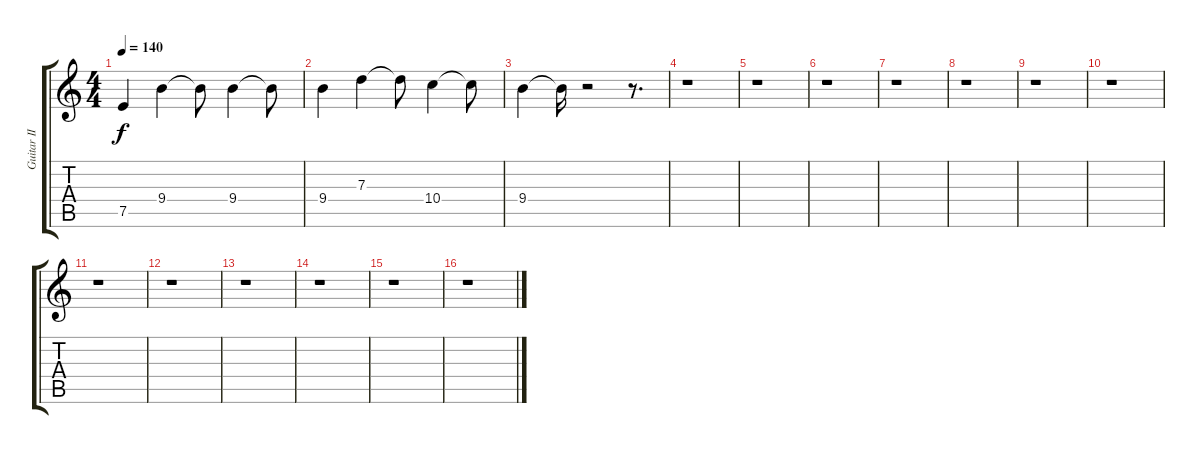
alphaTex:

\track ("Guitar II" "Guitar II") {instrument distortionguitar}
\staff {score tabs}
\tuning (E4 B3 G3 D3 A2 E2) {hide}
\ts (4 4)
\tempo 140
\clef g2
\ks c
7.5.4{dy f} 9.4.4 9.4{t}.8 9.4.4 9.4{t}.8 |
9.4.4 7.3.4 7.3{t}.8 10.4.4 10.4{t}.8 |
9.4.4 9.4{t}.16 r.2 r.8{d} |
r.1 |
r.1 |
r.1 |
r.1 |
r.1 |
r.1 |
r.1 |
r.1 |
r.1 |
r.1 |
r.1 |
r.1 |
r.1
